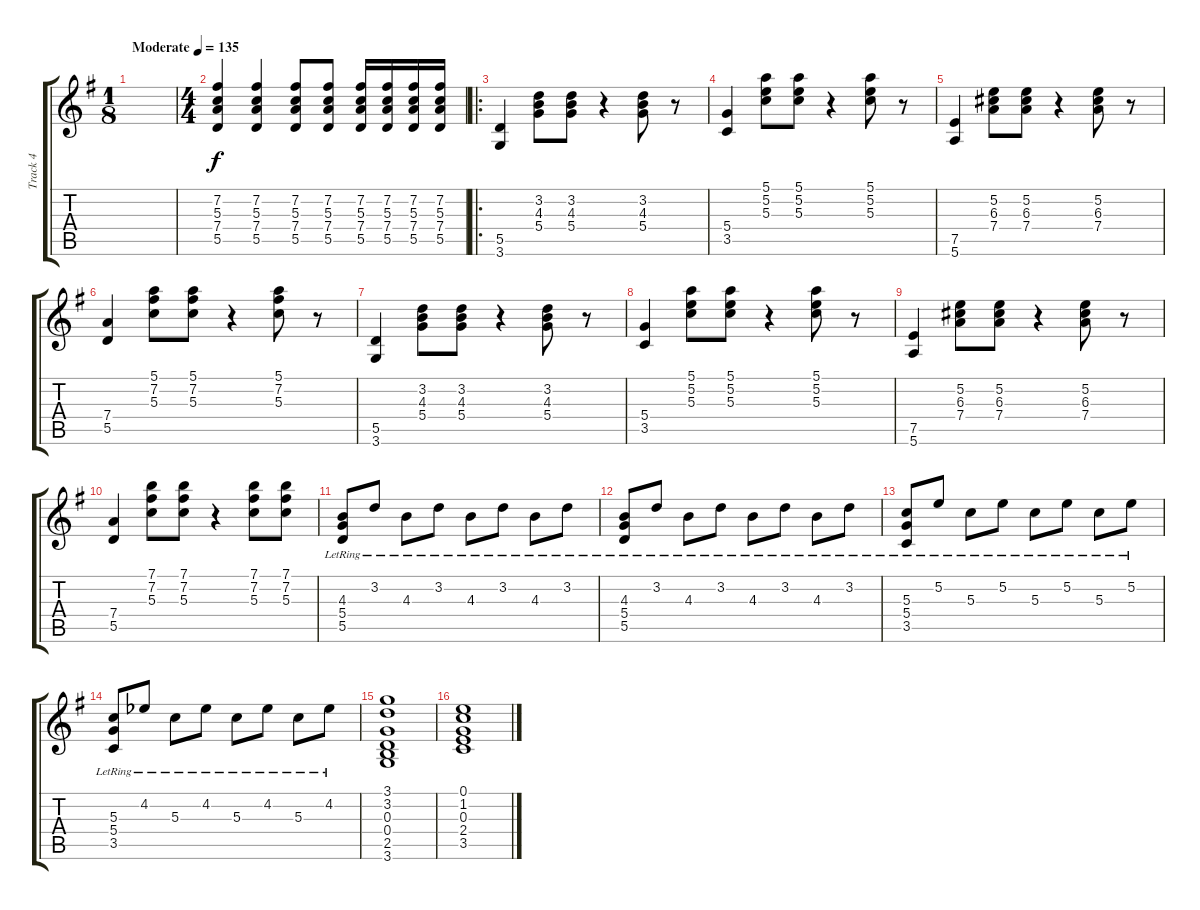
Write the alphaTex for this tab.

\track ("Track 4" "Track 4") {instrument electricguitarclean}
\staff {score tabs}
\tuning (E4 B3 G3 D3 A2 E2) {hide}
\ts (1 8)
\tempo (135 "Moderate")
\clef g2
\ks g
|
\ts (4 4)
(7.2 5.3 7.4 5.5).4 (7.2 5.3 7.4 5.5).4 (7.2 5.3 7.4 5.5).8 (7.2 5.3 7.4 5.5).8 (7.2 5.3 7.4 5.5).16 (7.2 5.3 7.4 5.5).16 (7.2 5.3 7.4 5.5).16 (7.2 5.3 7.4 5.5).16 |
\ro
(5.5 3.6).4 (3.2 4.3 5.4).8 (3.2 4.3 5.4).8 r.4 (3.2 4.3 5.4).8 r.8 |
(5.4 3.5).4 (5.1 5.2 5.3).8 (5.1 5.2 5.3).8 r.4 (5.1 5.2 5.3).8 r.8 |
(7.5 5.6).4 (5.2 6.3 7.4).8 (5.2 6.3 7.4).8 r.4 (5.2 6.3 7.4).8 r.8 |
(7.4 5.5).4 (5.1 7.2 5.3).8 (5.1 7.2 5.3).8 r.4 (5.1 7.2 5.3).8 r.8 |
(5.5 3.6).4 (3.2 4.3 5.4).8 (3.2 4.3 5.4).8 r.4 (3.2 4.3 5.4).8 r.8 |
(5.4 3.5).4 (5.1 5.2 5.3).8 (5.1 5.2 5.3).8 r.4 (5.1 5.2 5.3).8 r.8 |
(7.5 5.6).4 (5.2 6.3 7.4).8 (5.2 6.3 7.4).8 r.4 (5.2 6.3 7.4).8 r.8 |
(7.4 5.5).4 (7.1 7.2 5.3).8 (7.1 7.2 5.3).8 r.4 (7.1 7.2 5.3).8 (7.1 7.2 5.3).8 |
(4.3{lr} 5.4{lr} 5.5{lr}).8 3.2{lr}.8 4.3{lr}.8 3.2{lr}.8 4.3{lr}.8 3.2{lr}.8 4.3{lr}.8 3.2{lr}.8 |
(4.3{lr} 5.4{lr} 5.5{lr}).8 3.2{lr}.8 4.3{lr}.8 3.2{lr}.8 4.3{lr}.8 3.2{lr}.8 4.3{lr}.8 3.2{lr}.8 |
(5.3{lr} 5.4{lr} 3.5{lr}).8 5.2{lr}.8 5.3{lr}.8 5.2{lr}.8 5.3{lr}.8 5.2{lr}.8 5.3{lr}.8 5.2{lr}.8 |
(5.3{lr} 5.4{lr} 3.5{lr}).8 4.2{lr acc b}.8 5.3{lr}.8 4.2{lr acc b}.8 5.3{lr}.8 4.2{lr acc b}.8 5.3{lr}.8 4.2{lr acc b}.8 |
(3.1 3.2 0.3 0.4 2.5 3.6).1 |
(0.1 1.2 0.3 2.4 3.5).1
